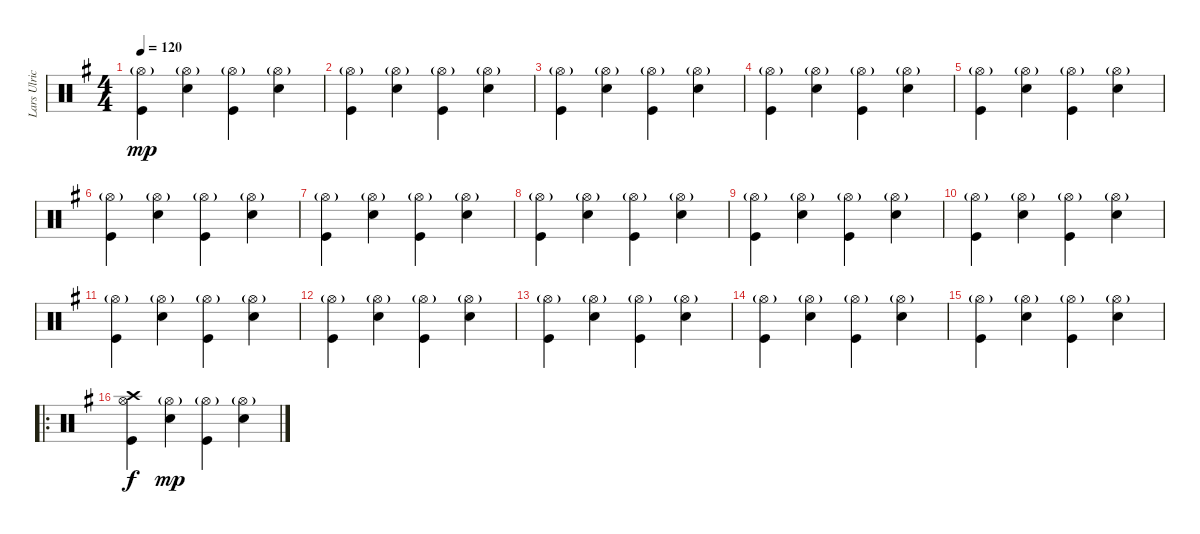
\track ("Lars Ulrich" "Lars Ulric") {instrument percussion}
\staff {score}
\articulation defaults
\ts (4 4)
\tempo 120
\clef neutral
\ks eminor
("Hi-Hat (open)"{g} "Kick (hit)").4{dy mp} ("Hi-Hat (open)"{g} "Snare (hit) 2").4 ("Hi-Hat (open)"{g} "Kick (hit)").4 ("Hi-Hat (open)"{g} "Snare (hit) 2").4 |
("Hi-Hat (open)"{g} "Kick (hit)").4 ("Hi-Hat (open)"{g} "Snare (hit) 2").4 ("Hi-Hat (open)"{g} "Kick (hit)").4 ("Hi-Hat (open)"{g} "Snare (hit) 2").4 |
("Hi-Hat (open)"{g} "Kick (hit)").4 ("Hi-Hat (open)"{g} "Snare (hit) 2").4 ("Hi-Hat (open)"{g} "Kick (hit)").4 ("Hi-Hat (open)"{g} "Snare (hit) 2").4 |
("Hi-Hat (open)"{g} "Kick (hit)").4 ("Hi-Hat (open)"{g} "Snare (hit) 2").4 ("Hi-Hat (open)"{g} "Kick (hit)").4 ("Hi-Hat (open)"{g} "Snare (hit) 2").4 |
("Hi-Hat (open)"{g} "Kick (hit)").4 ("Hi-Hat (open)"{g} "Snare (hit) 2").4 ("Hi-Hat (open)"{g} "Kick (hit)").4 ("Hi-Hat (open)"{g} "Snare (hit) 2").4 |
("Hi-Hat (open)"{g} "Kick (hit)").4 ("Hi-Hat (open)"{g} "Snare (hit) 2").4 ("Hi-Hat (open)"{g} "Kick (hit)").4 ("Hi-Hat (open)"{g} "Snare (hit) 2").4 |
("Hi-Hat (open)"{g} "Kick (hit)").4 ("Hi-Hat (open)"{g} "Snare (hit) 2").4 ("Hi-Hat (open)"{g} "Kick (hit)").4 ("Hi-Hat (open)"{g} "Snare (hit) 2").4 |
("Hi-Hat (open)"{g} "Kick (hit)").4 ("Hi-Hat (open)"{g} "Snare (hit) 2").4 ("Hi-Hat (open)"{g} "Kick (hit)").4 ("Hi-Hat (open)"{g} "Snare (hit) 2").4 |
("Hi-Hat (open)"{g} "Kick (hit)").4 ("Hi-Hat (open)"{g} "Snare (hit) 2").4 ("Hi-Hat (open)"{g} "Kick (hit)").4 ("Hi-Hat (open)"{g} "Snare (hit) 2").4 |
("Hi-Hat (open)"{g} "Kick (hit)").4 ("Hi-Hat (open)"{g} "Snare (hit) 2").4 ("Hi-Hat (open)"{g} "Kick (hit)").4 ("Hi-Hat (open)"{g} "Snare (hit) 2").4 |
("Hi-Hat (open)"{g} "Kick (hit)").4 ("Hi-Hat (open)"{g} "Snare (hit) 2").4 ("Hi-Hat (open)"{g} "Kick (hit)").4 ("Hi-Hat (open)"{g} "Snare (hit) 2").4 |
("Hi-Hat (open)"{g} "Kick (hit)").4 ("Hi-Hat (open)"{g} "Snare (hit) 2").4 ("Hi-Hat (open)"{g} "Kick (hit)").4 ("Hi-Hat (open)"{g} "Snare (hit) 2").4 |
("Hi-Hat (open)"{g} "Kick (hit)").4 ("Hi-Hat (open)"{g} "Snare (hit) 2").4 ("Hi-Hat (open)"{g} "Kick (hit)").4 ("Hi-Hat (open)"{g} "Snare (hit) 2").4 |
("Hi-Hat (open)"{g} "Kick (hit)").4 ("Hi-Hat (open)"{g} "Snare (hit) 2").4 ("Hi-Hat (open)"{g} "Kick (hit)").4 ("Hi-Hat (open)"{g} "Snare (hit) 2").4 |
("Hi-Hat (open)"{g} "Kick (hit)").4 ("Hi-Hat (open)"{g} "Snare (hit) 2").4 ("Hi-Hat (open)"{g} "Kick (hit)").4 ("Hi-Hat (open)"{g} "Snare (hit) 2").4 |
\ro
("Hi-Hat (open)" "Crash high (hit)" "Kick (hit)").4{dy f} ("Hi-Hat (open)"{g} "Snare (hit) 2").4{dy mp} ("Hi-Hat (open)"{g} "Kick (hit)").4 ("Hi-Hat (open)"{g} "Snare (hit) 2").4
